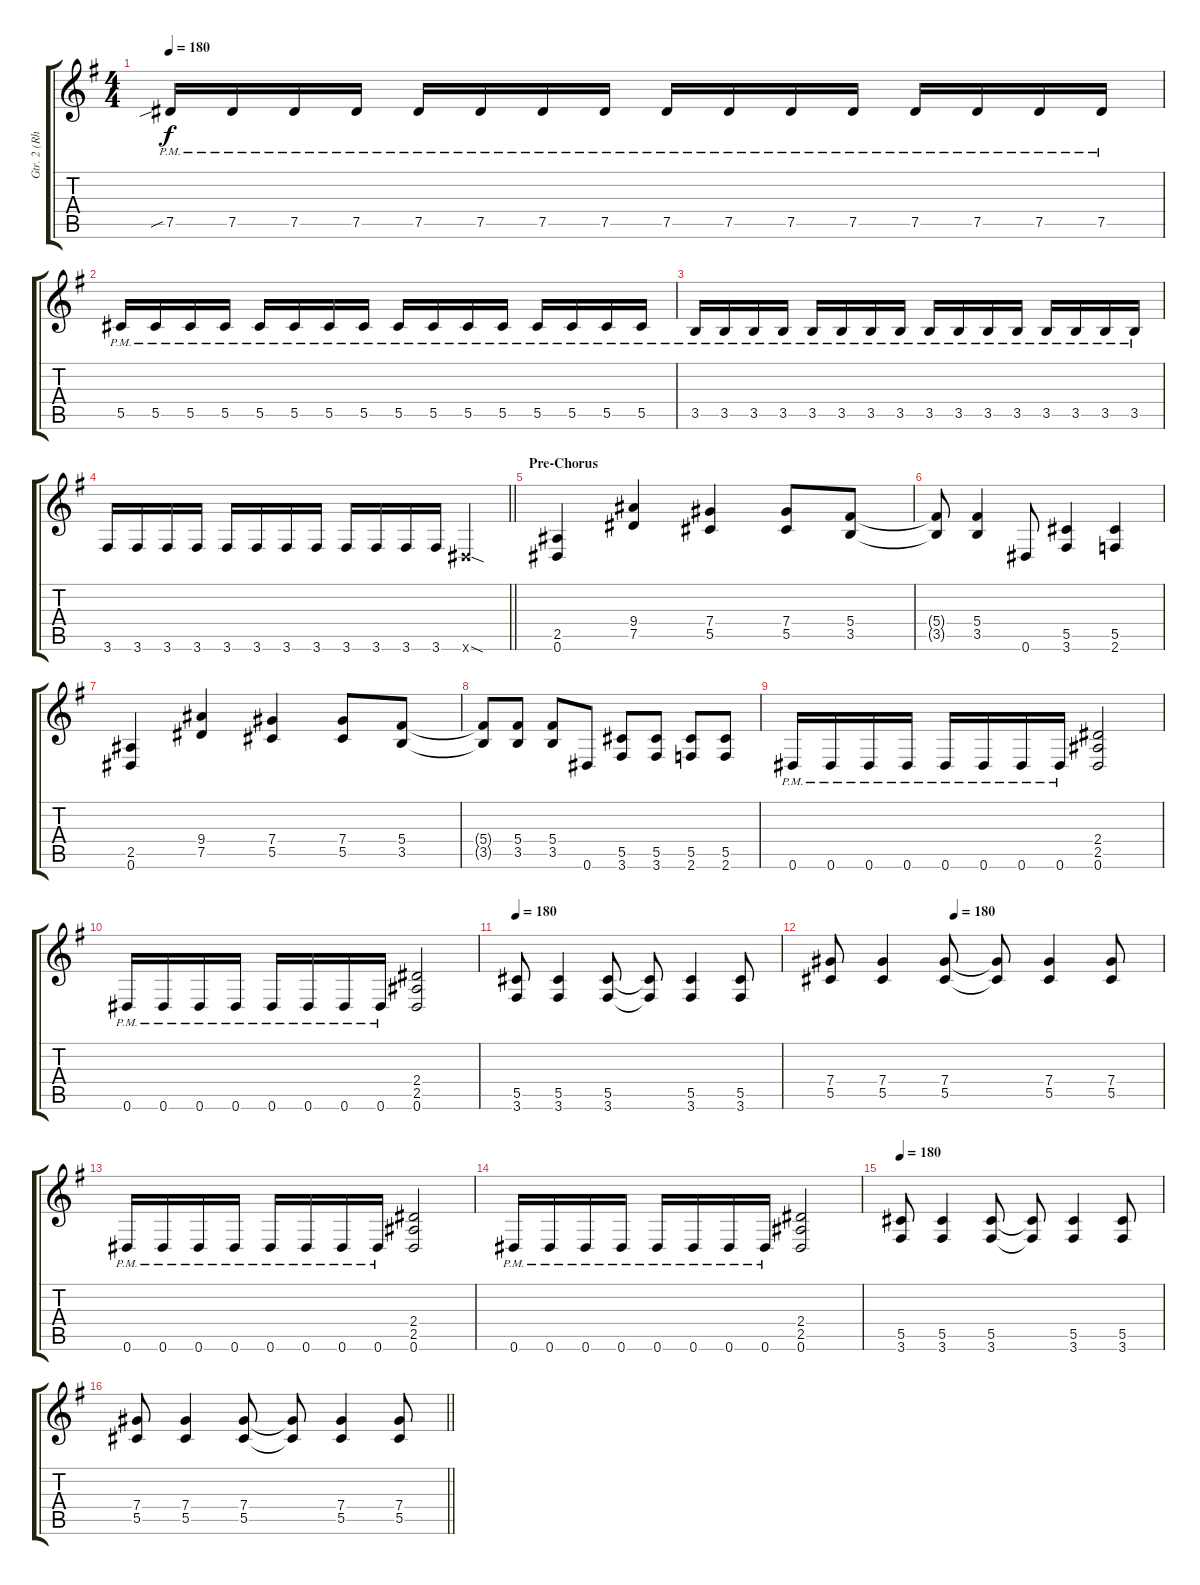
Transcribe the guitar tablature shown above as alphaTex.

\track ("Gtr. 2 (Rhythm)" "Gtr. 2 (Rh") {instrument distortionguitar}
\staff {score tabs}
\tuning (Eb4 Bb3 Gb3 Db3 Ab2 Eb2) {hide}
\ts (4 4)
\tempo 180
\clef g2
\ks g
7.5{sib pm}.16{dy f} 7.5{pm}.16 7.5{pm}.16 7.5{pm}.16 7.5{pm}.16 7.5{pm}.16 7.5{pm}.16 7.5{pm}.16 7.5{pm}.16 7.5{pm}.16 7.5{pm}.16 7.5{pm}.16 7.5{pm}.16 7.5{pm}.16 7.5{pm}.16 7.5{pm}.16 |
5.5{pm}.16 5.5{pm}.16 5.5{pm}.16 5.5{pm}.16 5.5{pm}.16 5.5{pm}.16 5.5{pm}.16 5.5{pm}.16 5.5{pm}.16 5.5{pm}.16 5.5{pm}.16 5.5{pm}.16 5.5{pm}.16 5.5{pm}.16 5.5{pm}.16 5.5{pm}.16 |
3.5{pm}.16 3.5{pm}.16 3.5{pm}.16 3.5{pm}.16 3.5{pm}.16 3.5{pm}.16 3.5{pm}.16 3.5{pm}.16 3.5{pm}.16 3.5{pm}.16 3.5{pm}.16 3.5{pm}.16 3.5{pm}.16 3.5{pm}.16 3.5{pm}.16 3.5{pm}.16 |
\barLineRight lightlight
3.6.16 3.6.16 3.6.16 3.6.16 3.6.16 3.6.16 3.6.16 3.6.16 3.6.16 3.6.16 3.6.16 3.6.16 0.6{sod x}.4 |
\section ("" "Pre-Chorus")
(2.5 0.6).4 (9.4 7.5).4 (7.4 5.5).4 (7.4 5.5).8 (5.4 3.5).8 |
(5.4{t} 3.5{t}).8 (5.4 3.5).4 0.6.8 (5.5 3.6).4 (5.5 2.6).4 |
(2.5 0.6).4 (9.4 7.5).4 (7.4 5.5).4 (7.4 5.5).8 (5.4 3.5).8 |
(5.4{t} 3.5{t}).8 (5.4 3.5).8 (5.4 3.5).8 0.6.8 (5.5 3.6).8 (5.5 3.6).8 (5.5 2.6).8 (5.5 2.6).8 |
0.6{pm}.16 0.6{pm}.16 0.6{pm}.16 0.6{pm}.16 0.6{pm}.16 0.6{pm}.16 0.6{pm}.16 0.6{pm}.16 (2.4 2.5 0.6).2 |
0.6{pm}.16 0.6{pm}.16 0.6{pm}.16 0.6{pm}.16 0.6{pm}.16 0.6{pm}.16 0.6{pm}.16 0.6{pm}.16 (2.4 2.5 0.6).2 |
\tempo 180
(5.5 3.6).8 (5.5 3.6).4 (5.5 3.6).8 (5.5{t} 3.6{t}).8 (5.5 3.6).4 (5.5 3.6).8 |
\tempo (180 0.375)
(7.4 5.5).8 (7.4 5.5).4 (7.4 5.5).8 (7.4{t} 5.5{t}).8 (7.4 5.5).4 (7.4 5.5).8 |
0.6{pm}.16 0.6{pm}.16 0.6{pm}.16 0.6{pm}.16 0.6{pm}.16 0.6{pm}.16 0.6{pm}.16 0.6{pm}.16 (2.4 2.5 0.6).2 |
0.6{pm}.16 0.6{pm}.16 0.6{pm}.16 0.6{pm}.16 0.6{pm}.16 0.6{pm}.16 0.6{pm}.16 0.6{pm}.16 (2.4 2.5 0.6).2 |
\tempo 180
(5.5 3.6).8 (5.5 3.6).4 (5.5 3.6).8 (5.5{t} 3.6{t}).8 (5.5 3.6).4 (5.5 3.6).8 |
\barLineRight lightlight
(7.4 5.5).8 (7.4 5.5).4 (7.4 5.5).8 (7.4{t} 5.5{t}).8 (7.4 5.5).4 (7.4 5.5).8
